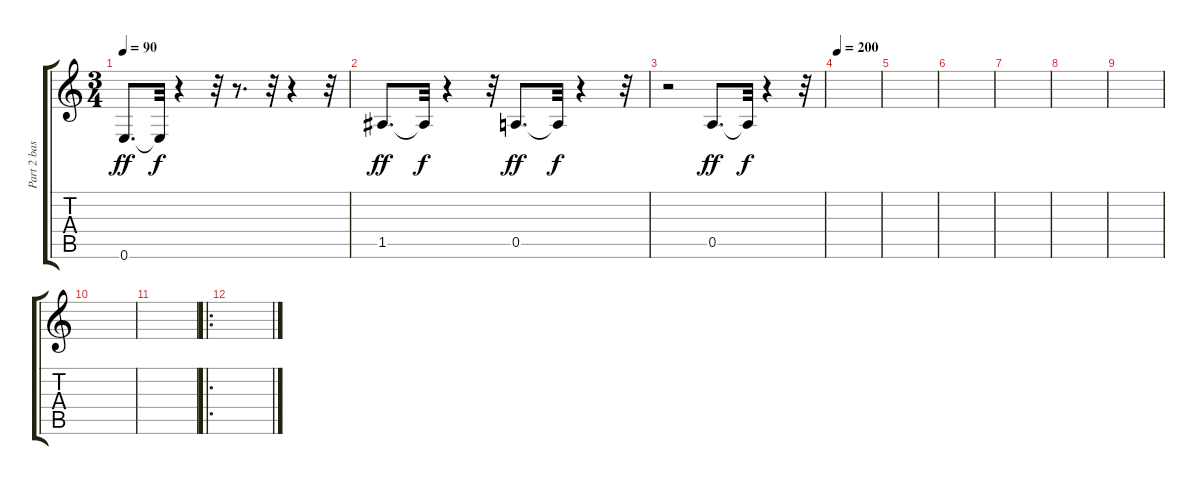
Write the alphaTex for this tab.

\track ("Part 2 bass" "Part 2 bas") {instrument electricbassfinger}
\staff {score tabs}
\tuning (E4 B3 G3 D3 A2 E2) {hide}
\ts (3 4)
\tempo 90
\clef g2
\ks c
0.6.8{d dy ff} 0.6{t}.32{dy f} r.4 r.32 r.8{d} r.32 r.4 r.32 |
1.5.8{d dy ff} 1.5{t}.32{dy f} r.4 r.32 0.5.8{d dy ff} 0.5{t}.32{dy f} r.4 r.32 |
r.2 0.5.8{d dy ff} 0.5{t}.32{dy f} r.4 r.32 |
\tempo 200
|
|
|
|
|
|
|
|
\ro
